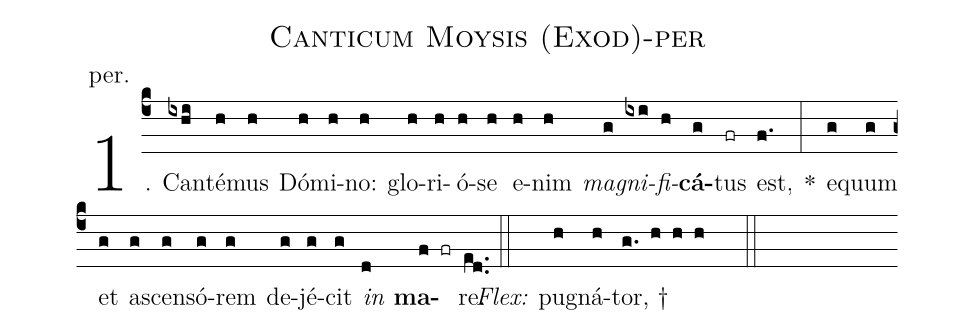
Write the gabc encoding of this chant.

name: Canticum Moysis (Exod)-per;
annotation: per.;
%%
(c4)1. Can(ixhi)té(h)mus(h) Dó(h)mi(h)no:(h) glo(h)ri(h)ó(h)se(h) e(h)nim(h) <i>ma</i>(g)<i>gni</i>(ixi)<i>fi</i>(h)<b>cá</b>(g)tus(fr) est,(f.) *(:) e(g)quum(g) et(g) a(g)scen(g)só(g)rem(g) de(g)jé(g)cit(g) <i>in</i>(d) <b>ma</b>(f fr)re.(ed..) (::)
<i>Flex:</i>()  pu(h)gná(h)tor, †(g. h h h  ::)
